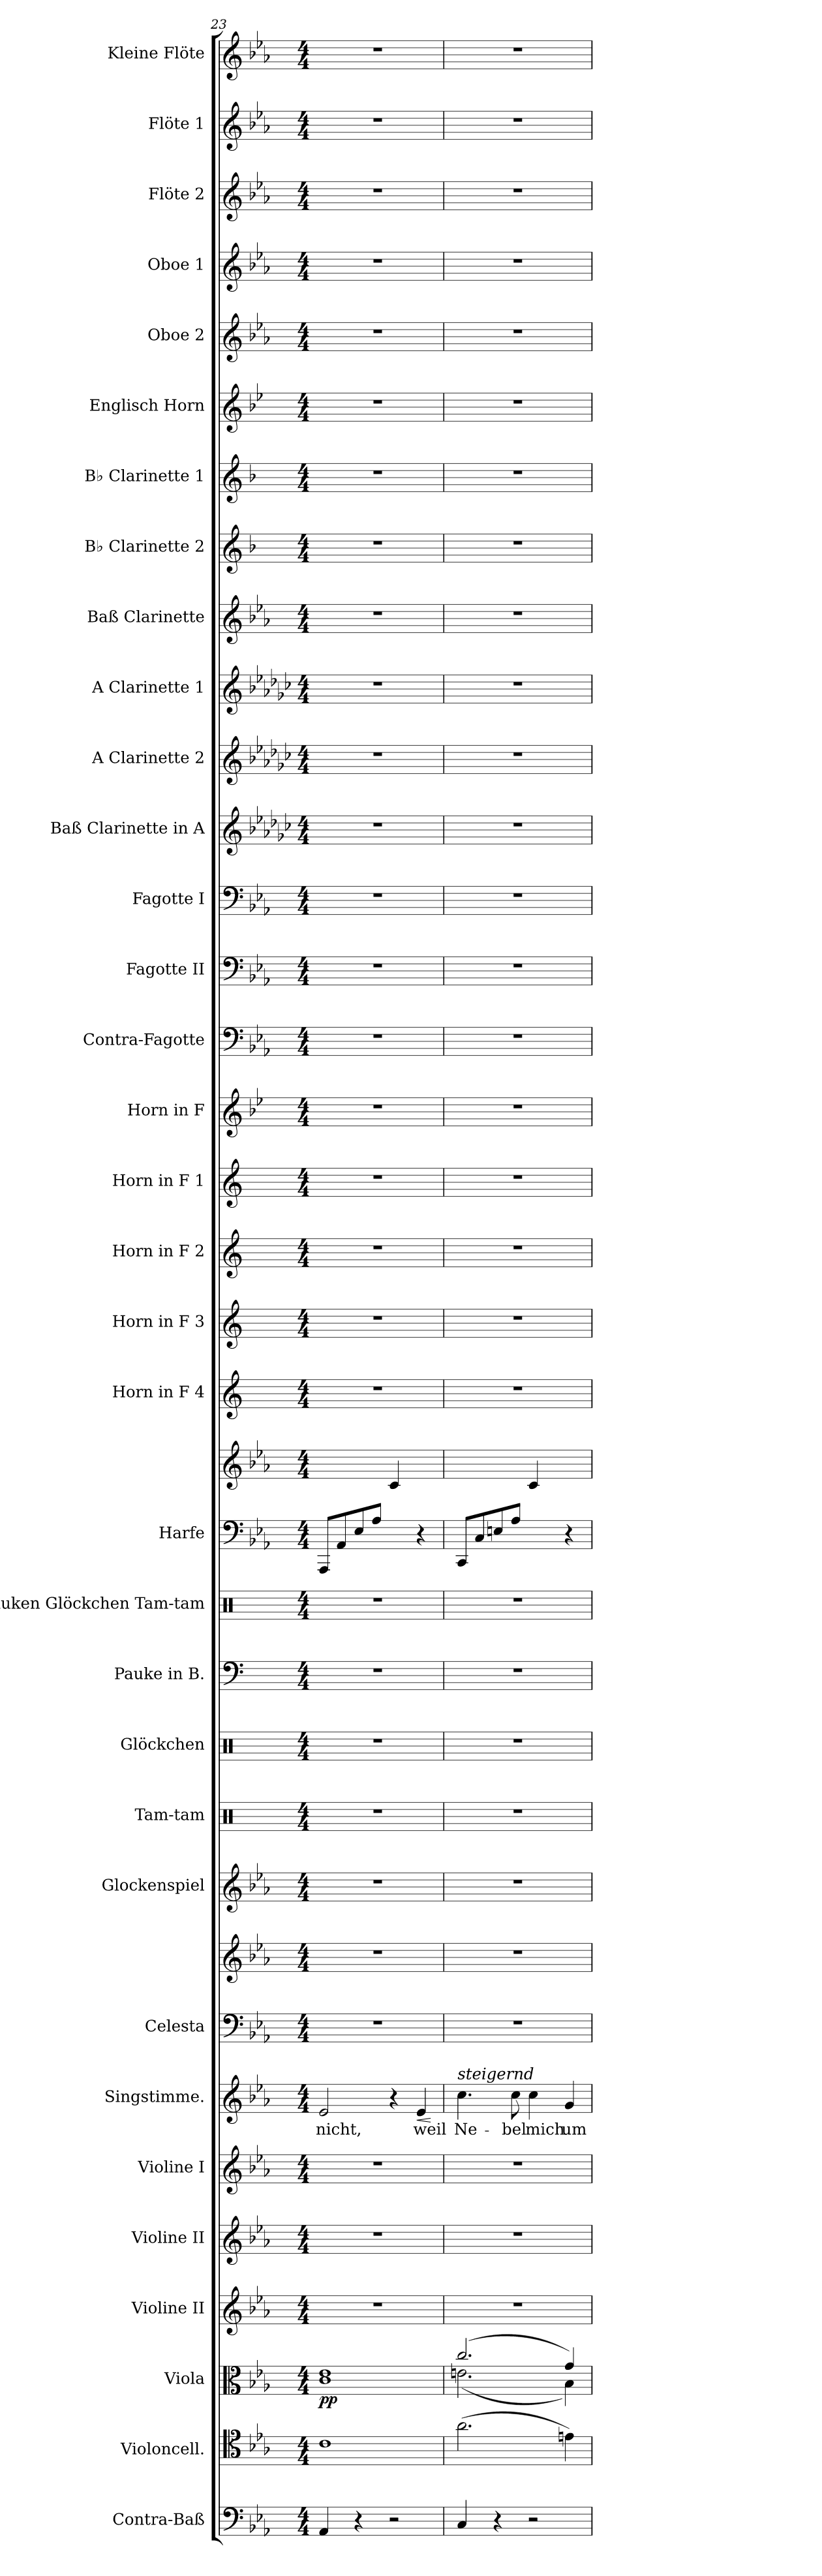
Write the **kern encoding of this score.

**kern	**kern	**kern	**dynam	**kern	**kern	**kern	**kern	**text	**dynam	**kern	**kern	**kern	**kern	**kern	**kern	**kern	**kern	**kern	**kern	**kern	**kern	**kern	**kern	**kern	**kern	**kern	**kern	**kern	**kern	**kern	**kern	**kern	**kern	**kern	**kern	**kern	**kern	**kern
*part34	*part33	*part32	*part32	*part31	*part30	*part29	*part28	*part28	*part28	*part27	*part27	*part26	*part25	*part24	*part23	*part22	*part21	*part21	*part20	*part19	*part18	*part17	*part16	*part15	*part14	*part13	*part12	*part11	*part10	*part9	*part8	*part7	*part6	*part5	*part4	*part3	*part2	*part1
*staff36	*staff35	*staff34	*staff34	*staff33	*staff32	*staff31	*staff30	*staff30	*staff30	*staff29	*staff28	*staff27	*staff26	*staff25	*staff24	*staff23	*staff22	*staff21	*staff20	*staff19	*staff18	*staff17	*staff16	*staff15	*staff14	*staff13	*staff12	*staff11	*staff10	*staff9	*staff8	*staff7	*staff6	*staff5	*staff4	*staff3	*staff2	*staff1
*I"Contra-Baß	*I"Violoncell.	*I"Viola	*	*I"Violine II	*I"Violine II	*I"Violine I	*I"Singstimme.	*	*	*I"Celesta	*	*I"Glockenspiel	*I"Tam-tam	*I"Glöckchen	*I"Pauke in B.	*I"Pauken  Glöckchen Tam-tam	*I"Harfe	*	*I"Horn in F 4	*I"Horn in F 3	*I"Horn in F 2	*I"Horn in F 1	*I"Horn in F	*I"Contra-Fagotte	*I"Fagotte II	*I"Fagotte I	*I"Baß Clarinette in A	*I"A Clarinette 2	*I"A Clarinette 1	*I"Baß Clarinette	*I"B♭ Clarinette 2	*I"B♭ Clarinette 1	*I"Englisch Horn	*I"Oboe 2	*I"Oboe 1	*I"Flöte 2	*I"Flöte 1	*I"Kleine Flöte
*I'C.-B.	*I'Vc.	*I'Vla.	*	*I'Vln. II	*I'Vln. II	*I'Vln. I	*I'Sgst.	*	*	*I'Cel.	*	*I'Glk.	*I'Tam-tam	*I'Gl.	*I'Pauke	*I'Tam-tam	*I'Hfe.	*	*I'Hn. 4	*I'Hn. 3	*I'Hn. 2	*I'Hn. 1	*	*I'C.-Fg.	*I'Fg. II	*I'Fg. I	*	*I'A Cl. 2	*I'A Cl. 1	*I'B. Cl.	*I'B♭ Cl. 2	*I'B♭ Cl. 1	*I'E. H.	*I'Ob. 2	*I'Ob. 1	*I'Fl. 2	*I'Fl. 1	*I'Kl. Fl.
*clefF4	*clefC4	*clefC3	*	*clefG2	*clefG2	*clefG2	*clefG2	*	*	*clefF4	*clefG2	*clefG2	*clefX	*clefX	*clefF4	*clefX	*clefF4	*clefG2	*clefG2	*clefG2	*clefG2	*clefG2	*clefG2	*clefF4	*clefF4	*clefF4	*clefG2	*clefG2	*clefG2	*clefG2	*clefG2	*clefG2	*clefG2	*clefG2	*clefG2	*clefG2	*clefG2	*clefG2
*ITrd7c12	*	*	*	*	*	*	*	*	*	*ITrd-7c-12	*ITrd-7c-12	*ITrd-14c-24	*	*	*	*	*	*	*ITrd4c7	*ITrd4c7	*ITrd4c7	*ITrd4c7	*ITrd4c7	*ITrd7c12	*	*	*ITrd2c3	*ITrd2c3	*ITrd2c3	*ITrd8c14	*ITrd1c2	*ITrd1c2	*ITrd4c7	*	*	*	*	*ITrd-7c-12
*k[b-e-a-]	*k[b-e-a-]	*k[b-e-a-]	*	*k[b-e-a-]	*k[b-e-a-]	*k[b-e-a-]	*k[b-e-a-]	*	*	*k[b-e-a-]	*k[b-e-a-]	*k[b-e-a-]	*k[]	*k[]	*k[]	*k[]	*k[b-e-a-]	*k[b-e-a-]	*k[b-]	*k[b-]	*k[b-]	*k[b-]	*k[b-e-a-]	*k[b-e-a-]	*k[b-e-a-]	*k[b-e-a-]	*k[b-e-a-]	*k[b-e-a-]	*k[b-e-a-]	*k[b-e-a-]	*k[b-e-a-]	*k[b-e-a-]	*k[b-e-a-]	*k[b-e-a-]	*k[b-e-a-]	*k[b-e-a-]	*k[b-e-a-]	*k[b-e-a-]
*M4/4	*M4/4	*M4/4	*	*M4/4	*M4/4	*M4/4	*M4/4	*	*	*M4/4	*M4/4	*M4/4	*M4/4	*M4/4	*M4/4	*M4/4	*M4/4	*M4/4	*M4/4	*M4/4	*M4/4	*M4/4	*M4/4	*M4/4	*M4/4	*M4/4	*M4/4	*M4/4	*M4/4	*M4/4	*M4/4	*M4/4	*M4/4	*M4/4	*M4/4	*M4/4	*M4/4	*M4/4
=23	=23	=23	=23	=23	=23	=23	=23	=23	=23	=23	=23	=23	=23	=23	=23	=23	=23	=23	=23	=23	=23	=23	=23	=23	=23	=23	=23	=23	=23	=23	=23	=23	=23	=23	=23	=23	=23	=23
*	*	*^	*	*	*	*	*	*	*	*	*	*	*	*	*	*	*	*	*	*	*	*	*	*	*	*	*	*	*	*	*	*	*	*	*	*	*	*
!	!	!	!	!LO:DY:b	!	!	!	!	!LO:LY:b	!	!	!	!	!	!	!	!	!	!	!	!	!	!	!	!	!	!	!	!	!	!	!	!	!	!	!	!	!	!
*	*	*	*	*	*	*	*	*	*	*	*	*	*	*	*	*	*	*	*^	*	*	*	*	*	*	*	*	*	*	*	*	*	*	*	*	*	*	*	*
4AAA-/	1c	1e-	1c	pp	1r	1r	1r	2e-/	nicht,	.	1r	1r	1r	1r	1r	1r	1r	(8AAA-/L	1ryy	2ryy	1r	1r	1r	1r	1r	1r	1r	1r	1r	1r	1r	1r	1r	1r	1r	1r	1r	1r	1r	1r
.	.	.	.	.	.	.	.	.	.	.	.	.	.	.	.	.	.	8AA-/	.	.	.	.	.	.	.	.	.	.	.	.	.	.	.	.	.	.	.	.	.	.
4r	.	.	.	.	.	.	.	.	.	.	.	.	.	.	.	.	.	8E-/	.	.	.	.	.	.	.	.	.	.	.	.	.	.	.	.	.	.	.	.	.	.
.	.	.	.	.	.	.	.	.	.	.	.	.	.	.	.	.	.	8A-/J	.	.	.	.	.	.	.	.	.	.	.	.	.	.	.	.	.	.	.	.	.	.
2r	.	.	.	.	.	.	.	4r	.	.	.	.	.	.	.	.	.	4ryy	.	4c/)	.	.	.	.	.	.	.	.	.	.	.	.	.	.	.	.	.	.	.	.
!	!	!	!	!	!	!	!	!	!LO:LY:b	!LO:HP:b	!	!	!	!	!	!	!	!	!	!	!	!	!	!	!	!	!	!	!	!	!	!	!	!	!	!	!	!	!	!
.	.	.	.	.	.	.	.	4e-/	weil	<	.	.	.	.	.	.	.	4r	.	4ryy	.	.	.	.	.	.	.	.	.	.	.	.	.	.	.	.	.	.	.	.
*	*	*v	*v	*	*	*	*	*	*	*	*	*	*	*	*	*	*	*	*v	*v	*	*	*	*	*	*	*	*	*	*	*	*	*	*	*	*	*	*	*	*
.	.	.	.	.	.	.	.	.	[	.	.	.	.	.	.	.	.	.	.	.	.	.	.	.	.	.	.	.	.	.	.	.	.	.	.	.	.	.
=24	=24	=24	=24	=24	=24	=24	=24	=24	=24	=24	=24	=24	=24	=24	=24	=24	=24	=24	=24	=24	=24	=24	=24	=24	=24	=24	=24	=24	=24	=24	=24	=24	=24	=24	=24	=24	=24	=24
*	*	*^	*	*	*	*	*	*	*	*	*	*	*	*	*	*	*	*	*	*	*	*	*	*	*	*	*	*	*	*	*	*	*	*	*	*	*	*
!	!	!	!	!	!	!	!	!LO:TX:a:i:t=steigernd	!	!	!	!	!	!	!	!	!	!	!	!	!	!	!	!	!	!	!	!	!	!	!	!	!	!	!	!	!	!	!
!	!	!	!	!	!	!	!	!	!LO:LY:b	!	!	!	!	!	!	!	!	!	!	!	!	!	!	!	!	!	!	!	!	!	!	!	!	!	!	!	!	!	!
*	*	*	*	*	*	*	*	*	*	*	*	*	*	*	*	*	*	*	*^	*	*	*	*	*	*	*	*	*	*	*	*	*	*	*	*	*	*	*	*
4CC/	(2.a-\	(2.cc/	(2.en\	.	1r	1r	1r	4.cc\	Ne-	.	1r	1r	1r	1r	1r	1r	1r	(8CC/L	1ryy	2ryy	1r	1r	1r	1r	1r	1r	1r	1r	1r	1r	1r	1r	1r	1r	1r	1r	1r	1r	1r	1r
.	.	.	.	.	.	.	.	.	.	.	.	.	.	.	.	.	.	8C/	.	.	.	.	.	.	.	.	.	.	.	.	.	.	.	.	.	.	.	.	.	.
4r	.	.	.	.	.	.	.	.	.	.	.	.	.	.	.	.	.	8En/	.	.	.	.	.	.	.	.	.	.	.	.	.	.	.	.	.	.	.	.	.	.
!	!	!	!	!	!	!	!	!	!LO:LY:b	!	!	!	!	!	!	!	!	!	!	!	!	!	!	!	!	!	!	!	!	!	!	!	!	!	!	!	!	!	!	!
.	.	.	.	.	.	.	.	8cc\	-bel	.	.	.	.	.	.	.	.	8A-/J	.	.	.	.	.	.	.	.	.	.	.	.	.	.	.	.	.	.	.	.	.	.
!	!	!	!	!	!	!	!	!	!LO:LY:b	!	!	!	!	!	!	!	!	!	!	!	!	!	!	!	!	!	!	!	!	!	!	!	!	!	!	!	!	!	!	!
2r	.	.	.	.	.	.	.	4cc\	mich	.	.	.	.	.	.	.	.	4ryy	.	4c/)	.	.	.	.	.	.	.	.	.	.	.	.	.	.	.	.	.	.	.	.
!	!	!	!	!	!	!	!	!	!LO:LY:b	!	!	!	!	!	!	!	!	!	!	!	!	!	!	!	!	!	!	!	!	!	!	!	!	!	!	!	!	!	!	!
.	4en\)	4g/)	4B-\)	.	.	.	.	4g/	um	.	.	.	.	.	.	.	.	4r	.	4ryy	.	.	.	.	.	.	.	.	.	.	.	.	.	.	.	.	.	.	.	.
*	*	*v	*v	*	*	*	*	*	*	*	*	*	*	*	*	*	*	*	*v	*v	*	*	*	*	*	*	*	*	*	*	*	*	*	*	*	*	*	*	*	*
=	=	=	=	=	=	=	=	=	=	=	=	=	=	=	=	=	=	=	=	=	=	=	=	=	=	=	=	=	=	=	=	=	=	=	=	=	=	=
*-	*-	*-	*-	*-	*-	*-	*-	*-	*-	*-	*-	*-	*-	*-	*-	*-	*-	*-	*-	*-	*-	*-	*-	*-	*-	*-	*-	*-	*-	*-	*-	*-	*-	*-	*-	*-	*-	*-
